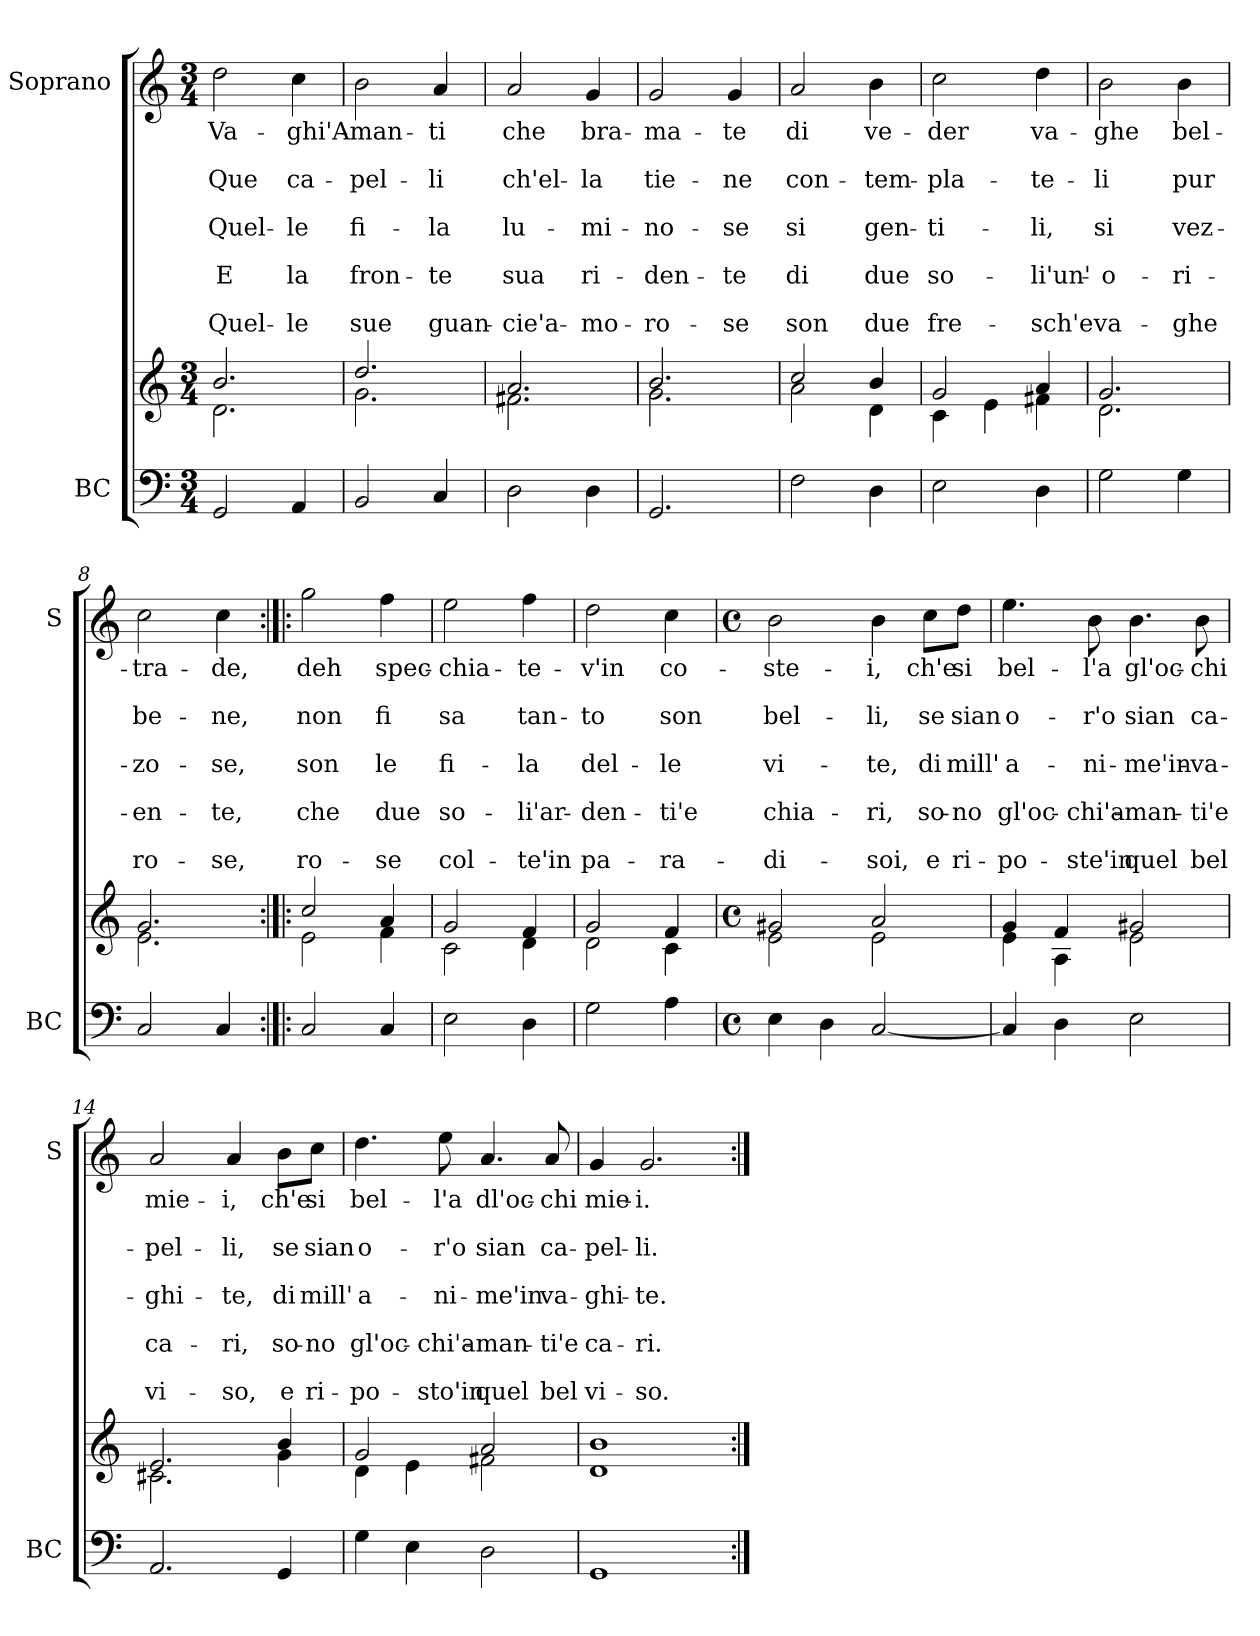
**kern	**kern	**kern	**text	**text	**text	**text	**text	**text	**text	**text	**text
*part2	*part2	*part1	*part1	*part1	*part1	*part1	*part1	*part1	*part1	*part1	*part1
*staff3	*staff2	*staff1	*staff1	*staff1	*staff1	*staff1	*staff1	*staff1	*staff1	*staff1	*staff1
*I"BC	*	*I"Soprano	*	*	*	*	*	*	*	*	*
*I'BC	*	*I'S	*	*	*	*	*	*	*	*	*
*clefF4	*clefG2	*clefG2	*	*	*	*	*	*	*	*	*
*k[]	*k[]	*k[]	*	*	*	*	*	*	*	*	*
*C:	*C:	*C:	*	*	*	*	*	*	*	*	*
*M3/4	*M3/4	*M3/4	*	*	*	*	*	*	*	*	*
=1	=1	=1	=1	=1	=1	=1	=1	=1	=1	=1	=1
*	*^	*	*	*	*	*	*	*	*	*	*
!	!	!	!	!LO:LY:b	!	!LO:LY:b	!	!LO:LY:b	!	!LO:LY:b	!	!LO:LY:b
2GG/	2.b/	2.d\	2dd\	Va-	.	Que	.	Quel-	.	E	.	Quel-
!	!	!	!	!LO:LY:b	!	!LO:LY:b	!	!LO:LY:b	!	!LO:LY:b	!	!LO:LY:b
4AA/	.	.	4cc\	-ghi'A-	.	ca-	.	-le	.	la	.	-le
=2	=2	=2	=2	=2	=2	=2	=2	=2	=2	=2	=2	=2
!	!	!	!	!LO:LY:b	!	!LO:LY:b	!	!LO:LY:b	!	!LO:LY:b	!	!LO:LY:b
2BB/	2.dd/	2.g\	2b\	-man-	.	-pel-	.	fi-	.	fron-	.	sue
!	!	!	!	!LO:LY:b	!	!LO:LY:b	!	!LO:LY:b	!	!LO:LY:b	!	!LO:LY:b
4C/	.	.	4a/	-ti	.	-li	.	-la	.	-te	.	guan-
=3	=3	=3	=3	=3	=3	=3	=3	=3	=3	=3	=3	=3
!	!	!	!	!LO:LY:b	!	!LO:LY:b	!	!LO:LY:b	!	!LO:LY:b	!	!LO:LY:b
2D\	2.a/	2.f#X\	2a/	che	.	ch'el-	.	lu-	.	sua	.	-cie'a-
!	!	!	!	!LO:LY:b	!	!LO:LY:b	!	!LO:LY:b	!	!LO:LY:b	!	!LO:LY:b
4D\	.	.	4g/	bra-	.	-la	.	-mi-	.	ri-	.	-mo-
=4	=4	=4	=4	=4	=4	=4	=4	=4	=4	=4	=4	=4
!	!	!	!	!LO:LY:b	!	!LO:LY:b	!	!LO:LY:b	!	!LO:LY:b	!	!LO:LY:b
2.GG/	2.b/	2.g\	2g/	-ma-	.	tie-	.	-no-	.	-den-	.	-ro-
!	!	!	!	!LO:LY:b	!	!LO:LY:b	!	!LO:LY:b	!	!LO:LY:b	!	!LO:LY:b
.	.	.	4g/	-te	.	-ne	.	-se	.	-te	.	-se
=5	=5	=5	=5	=5	=5	=5	=5	=5	=5	=5	=5	=5
!	!	!	!	!LO:LY:b	!	!LO:LY:b	!	!LO:LY:b	!	!LO:LY:b	!	!LO:LY:b
2F\	2cc/	2a\	2a/	di	.	con-	.	si	.	di	.	son
!	!	!	!	!LO:LY:b	!	!LO:LY:b	!	!LO:LY:b	!	!LO:LY:b	!	!LO:LY:b
4D\	4b/	4d\	4b\	ve-	.	-tem-	.	gen-	.	due	.	due
!!LO:LB:g=z
=6	=6	=6	=6	=6	=6	=6	=6	=6	=6	=6	=6	=6
!	!	!	!	!LO:LY:b	!	!LO:LY:b	!	!LO:LY:b	!	!LO:LY:b	!	!LO:LY:b
2E\	2g/	4c\	2cc\	-der	.	-pla-	.	-ti-	.	so-	.	fre-
.	.	4e\	.	.	.	.	.	.	.	.	.	.
!	!	!	!	!LO:LY:b	!	!LO:LY:b	!	!LO:LY:b	!	!LO:LY:b	!	!LO:LY:b
4D\	4a/	4f#X\	4dd\	va-	.	-te-	.	-li,	.	-li'un'-	.	-sch'e
=7	=7	=7	=7	=7	=7	=7	=7	=7	=7	=7	=7	=7
!	!	!	!	!LO:LY:b	!	!LO:LY:b	!	!LO:LY:b	!	!LO:LY:b	!	!LO:LY:b
2G\	2.g/	2.d\	2b\	-ghe	.	-li	.	si	.	-o-	.	va-
!	!	!	!	!LO:LY:b	!	!LO:LY:b	!	!LO:LY:b	!	!LO:LY:b	!	!LO:LY:b
4G\	.	.	4b\	bel-	.	pur	.	vez-	.	-ri-	.	-ghe
=8	=8	=8	=8	=8	=8	=8	=8	=8	=8	=8	=8	=8
!	!	!	!	!LO:LY:b	!	!LO:LY:b	!	!LO:LY:b	!	!LO:LY:b	!	!LO:LY:b
2C/	2.g/	2.e\	2cc\	-tra-	.	be-	.	-zo-	.	-en-	.	ro-
!	!	!	!	!LO:LY:b	!	!LO:LY:b	!	!LO:LY:b	!	!LO:LY:b	!	!LO:LY:b
4C/	.	.	4cc\	-de,	.	-ne,	.	-se,	.	-te,	.	-se,
=9:|!|:	=9:|!|:	=9:|!|:	=9:|!|:	=9:|!|:	=9:|!|:	=9:|!|:	=9:|!|:	=9:|!|:	=9:|!|:	=9:|!|:	=9:|!|:	=9:|!|:
!	!	!	!	!LO:LY:b	!	!LO:LY:b	!	!LO:LY:b	!	!LO:LY:b	!	!LO:LY:b
2C/	2cc/	2e\	2gg\	deh	.	non	.	son	.	che	.	ro-
!	!	!	!	!LO:LY:b	!	!LO:LY:b	!	!LO:LY:b	!	!LO:LY:b	!	!LO:LY:b
4C/	4a/	4f\	4ff\	spec-	.	fi	.	le	.	due	.	-se
=10	=10	=10	=10	=10	=10	=10	=10	=10	=10	=10	=10	=10
!	!	!	!	!LO:LY:b	!	!LO:LY:b	!	!LO:LY:b	!	!LO:LY:b	!	!LO:LY:b
2E\	2g/	2c\	2ee\	-chia-	.	sa	.	fi-	.	so-	.	col-
!	!	!	!	!LO:LY:b	!	!LO:LY:b	!	!LO:LY:b	!	!LO:LY:b	!	!LO:LY:b
4D\	4f/	4d\	4ff\	-te-	.	tan-	.	-la	.	-li'ar-	.	-te'in
=11	=11	=11	=11	=11	=11	=11	=11	=11	=11	=11	=11	=11
!	!	!	!	!LO:LY:b	!	!LO:LY:b	!	!LO:LY:b	!	!LO:LY:b	!	!LO:LY:b
2G\	2g/	2d\	2dd\	-v'in	.	-to	.	del-	.	-den-	.	pa-
!	!	!	!	!LO:LY:b	!	!LO:LY:b	!	!LO:LY:b	!	!LO:LY:b	!	!LO:LY:b
4A\	4f/	4c\	4cc\	co-	.	son	.	-le	.	-ti'e	.	-ra-
!!LO:PB:g=z
=12	=12	=12	=12	=12	=12	=12	=12	=12	=12	=12	=12	=12
*M4/4	*M4/4	*	*M4/4	*	*	*	*	*	*	*	*	*
*met(c)	*met(c)	*	*met(c)	*	*	*	*	*	*	*	*	*
!	!	!	!	!LO:LY:b	!	!LO:LY:b	!	!LO:LY:b	!	!LO:LY:b	!	!LO:LY:b
4E\	2g#X/	2e\	2b\	-ste-	.	bel-	.	vi-	.	chia-	.	-di-
4D\	.	.	.	.	.	.	.	.	.	.	.	.
!	!	!	!	!LO:LY:b	!	!LO:LY:b	!	!LO:LY:b	!	!LO:LY:b	!	!LO:LY:b
[2C/	2a/	2e\	4b\	-i,	.	-li,	.	-te,	.	-ri,	.	-soi,
!	!	!	!	!LO:LY:b	!	!LO:LY:b	!	!LO:LY:b	!	!LO:LY:b	!	!LO:LY:b
.	.	.	8cc\L	ch'e	.	se	.	di	.	so-	.	e
!	!	!	!	!LO:LY:b	!	!LO:LY:b	!	!LO:LY:b	!	!LO:LY:b	!	!LO:LY:b
.	.	.	8dd\J	si	.	sian	.	mill'	.	-no	.	ri-
=13	=13	=13	=13	=13	=13	=13	=13	=13	=13	=13	=13	=13
!	!	!	!	!LO:LY:b	!	!LO:LY:b	!	!LO:LY:b	!	!LO:LY:b	!	!LO:LY:b
4C/]	4g/	4e\	4.ee\	bel-	.	o-	.	a-	.	gl'oc-	.	-po-
4D\	4f/	4A\	.	.	.	.	.	.	.	.	.	.
!	!	!	!	!LO:LY:b	!	!LO:LY:b	!	!LO:LY:b	!	!LO:LY:b	!	!LO:LY:b
.	.	.	8b\	-l'a	.	-r'o	.	-ni-	.	-chi'a-	.	-ste'in
!	!	!	!	!LO:LY:b	!	!LO:LY:b	!	!LO:LY:b	!	!LO:LY:b	!	!LO:LY:b
2E\	2g#X/	2e\	4.b\	gl'oc-	.	sian	.	-me'in-	.	-man-	.	quel
!	!	!	!	!LO:LY:b	!	!LO:LY:b	!	!LO:LY:b	!	!LO:LY:b	!	!LO:LY:b
.	.	.	8b\	-chi	.	ca-	.	-va-	.	-ti'e	.	bel
=14	=14	=14	=14	=14	=14	=14	=14	=14	=14	=14	=14	=14
!	!	!	!	!LO:LY:b	!	!LO:LY:b	!	!LO:LY:b	!	!LO:LY:b	!	!LO:LY:b
2.AA/	2.e/	2.c#X\	2a/	mie-	.	-pel-	.	-ghi-	.	ca-	.	vi-
!	!	!	!	!LO:LY:b	!	!LO:LY:b	!	!LO:LY:b	!	!LO:LY:b	!	!LO:LY:b
.	.	.	4a/	-i,	.	-li,	.	-te,	.	-ri,	.	-so,
!	!	!	!	!LO:LY:b	!	!LO:LY:b	!	!LO:LY:b	!	!LO:LY:b	!	!LO:LY:b
4GG/	4b/	4g\	8b\L	ch'e	.	se	.	di	.	so-	.	e
!	!	!	!	!LO:LY:b	!	!LO:LY:b	!	!LO:LY:b	!	!LO:LY:b	!	!LO:LY:b
.	.	.	8cc\J	si	.	sian	.	mill'	.	-no	.	ri-
=15	=15	=15	=15	=15	=15	=15	=15	=15	=15	=15	=15	=15
!	!	!	!	!LO:LY:b	!	!LO:LY:b	!	!LO:LY:b	!	!LO:LY:b	!	!LO:LY:b
4G\	2g/	4d\	4.dd\	bel-	.	o-	.	a-	.	gl'oc-	.	-po-
4E\	.	4e\	.	.	.	.	.	.	.	.	.	.
!	!	!	!	!LO:LY:b	!	!LO:LY:b	!	!LO:LY:b	!	!LO:LY:b	!	!LO:LY:b
.	.	.	8ee\	-l'a	.	-r'o	.	-ni-	.	-chi'a-	.	-sto'in
!	!	!	!	!LO:LY:b	!	!LO:LY:b	!	!LO:LY:b	!	!LO:LY:b	!	!LO:LY:b
2D\	2a/	2f#X\	4.a/	dl'oc-	.	sian	.	-me'in	.	-man-	.	quel
!	!	!	!	!LO:LY:b	!	!LO:LY:b	!	!LO:LY:b	!	!LO:LY:b	!	!LO:LY:b
.	.	.	8a/	-chi	.	ca-	.	va-	.	-ti'e	.	bel
=16	=16	=16	=16	=16	=16	=16	=16	=16	=16	=16	=16	=16
!	!	!	!	!LO:LY:b	!	!LO:LY:b	!	!LO:LY:b	!	!LO:LY:b	!	!LO:LY:b
1GG	1b	1d	4g/	mie-	.	-pel-	.	-ghi-	.	ca-	.	vi-
!	!	!	!	!LO:LY:b	!	!LO:LY:b	!	!LO:LY:b	!	!LO:LY:b	!	!LO:LY:b
.	.	.	2.g/	-i.	.	-li.	.	-te.	.	-ri.	.	-so.
*	*v	*v	*	*	*	*	*	*	*	*	*	*
=:|!	=:|!	=:|!	=:|!	=:|!	=:|!	=:|!	=:|!	=:|!	=:|!	=:|!	=:|!
*-	*-	*-	*-	*-	*-	*-	*-	*-	*-	*-	*-
